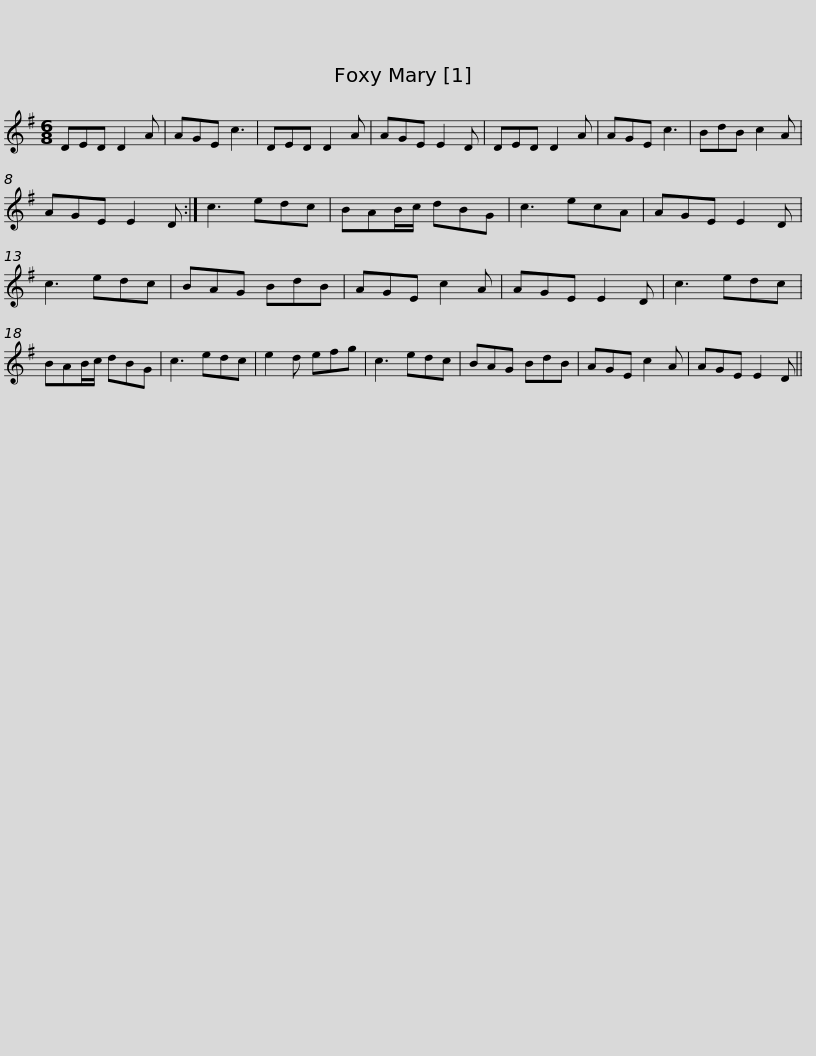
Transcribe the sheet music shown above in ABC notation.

X:1
L:1/8
M:6/8
I:linebreak $
K:G
V:1 treble
V:1
 DED D2 A | AGE c3 | DED D2 A | AGE E2 D | DED D2 A | %5
 AGE c3 | BdB c2 A | AGE E2 D :|$ c3 edc | BAB/c/ dBG | %10
 c3 ecA | AGE E2 D | c3 edc | BAG BdB | AGE c2 A | %15
 AGE E2 D |$ c3 edc | BAB/c/ dBG | c3 edc | e2 d efg | %20
 c3 edc | BAG BdB | AGE c2 A | AGE E2 D || %24
